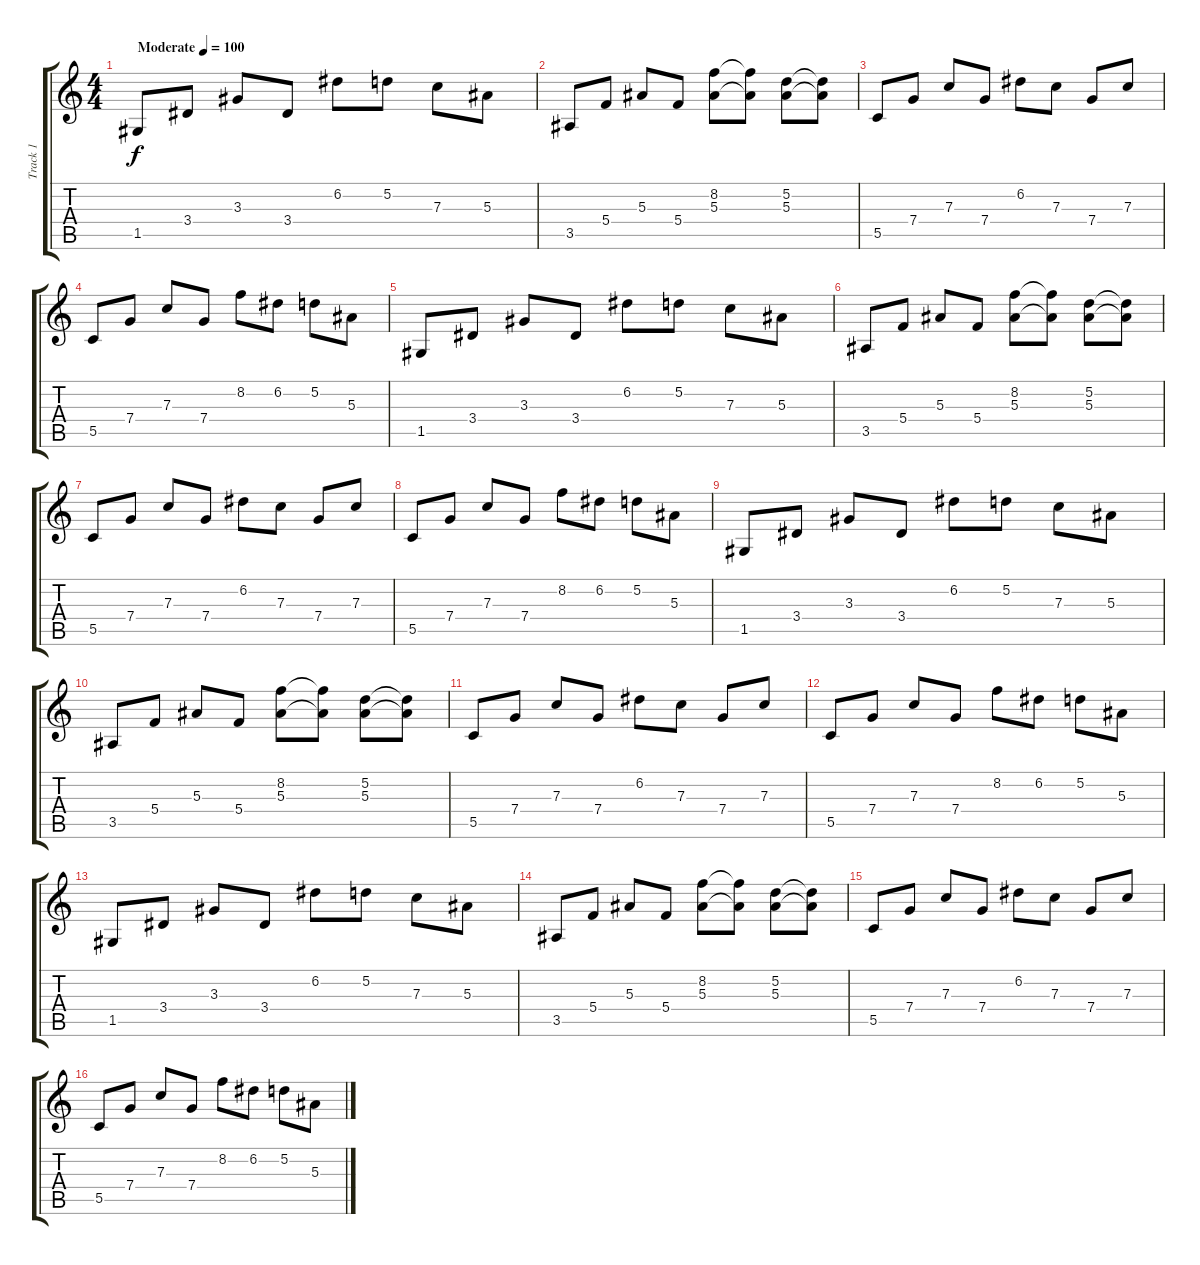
\track ("Track 1" "Track 1") {instrument distortionguitar}
\staff {score tabs}
\tuning (D4 A3 F3 C3 G2 C2) {hide}
\ts (4 4)
\tempo (100 "Moderate")
\clef g2
\ks c
1.5.8{dy f instrument distortionguitar} 3.4.8 3.3.8 3.4.8 6.2.8 5.2.8 7.3.8 5.3.8 |
3.5.8 5.4.8 5.3.8 5.4.8 (8.2 5.3).8 (8.2{t} 5.3{t}).8 (5.2 5.3).8 (5.2{t} 5.3{t}).8 |
5.5.8 7.4.8 7.3.8 7.4.8 6.2.8 7.3.8 7.4.8 7.3.8 |
5.5.8 7.4.8 7.3.8 7.4.8 8.2.8 6.2.8 5.2.8 5.3.8 |
1.5.8 3.4.8 3.3.8 3.4.8 6.2.8 5.2.8 7.3.8 5.3.8 |
3.5.8 5.4.8 5.3.8 5.4.8 (8.2 5.3).8 (8.2{t} 5.3{t}).8 (5.2 5.3).8 (5.2{t} 5.3{t}).8 |
5.5.8 7.4.8 7.3.8 7.4.8 6.2.8 7.3.8 7.4.8 7.3.8 |
5.5.8 7.4.8 7.3.8 7.4.8 8.2.8 6.2.8 5.2.8 5.3.8 |
1.5.8 3.4.8 3.3.8 3.4.8 6.2.8 5.2.8 7.3.8 5.3.8 |
3.5.8 5.4.8 5.3.8 5.4.8 (8.2 5.3).8 (8.2{t} 5.3{t}).8 (5.2 5.3).8 (5.2{t} 5.3{t}).8 |
5.5.8 7.4.8 7.3.8 7.4.8 6.2.8 7.3.8 7.4.8 7.3.8 |
5.5.8 7.4.8 7.3.8 7.4.8 8.2.8 6.2.8 5.2.8 5.3.8 |
1.5.8 3.4.8 3.3.8 3.4.8 6.2.8 5.2.8 7.3.8 5.3.8 |
3.5.8 5.4.8 5.3.8 5.4.8 (8.2 5.3).8 (8.2{t} 5.3{t}).8 (5.2 5.3).8 (5.2{t} 5.3{t}).8 |
5.5.8 7.4.8 7.3.8 7.4.8 6.2.8 7.3.8 7.4.8 7.3.8 |
5.5.8 7.4.8 7.3.8 7.4.8 8.2.8 6.2.8 5.2.8 5.3.8
